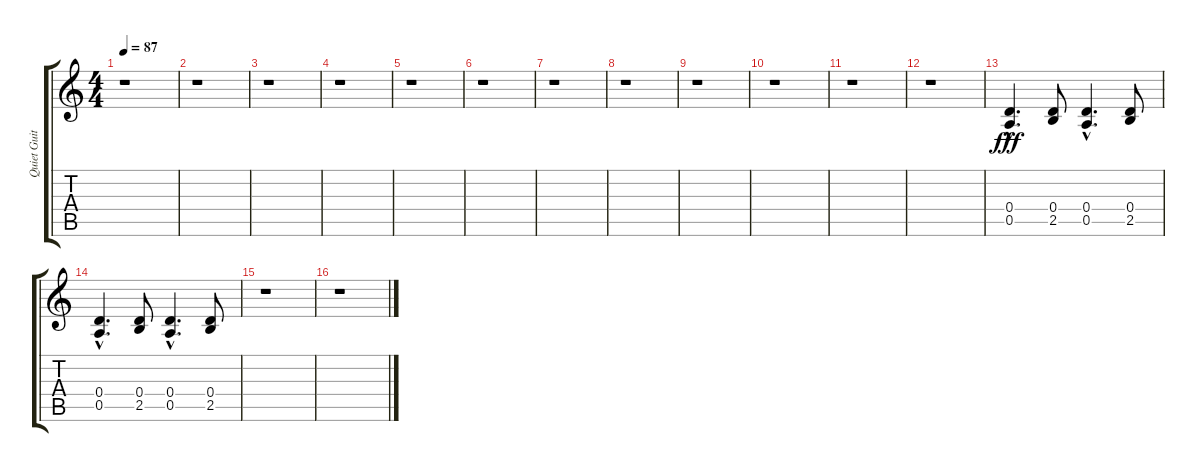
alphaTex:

\track ("Quiet Guitar" "Quiet Guit") {instrument distortionguitar}
\staff {score tabs}
\tuning (E4 B3 G3 D3 A2 D2) {hide}
\ts (4 4)
\tempo 87
\clef g2
\ks c
r.1{dy fff} |
r.1 |
r.1 |
r.1 |
r.1 |
r.1 |
r.1 |
r.1 |
r.1 |
r.1 |
r.1 |
r.1 |
(0.4{hac} 0.5{hac}).4{d} (0.4 2.5).8 (0.4{hac} 0.5{hac}).4{d} (0.4 2.5).8 |
(0.4{hac} 0.5{hac}).4{d} (0.4 2.5).8 (0.4{hac} 0.5{hac}).4{d} (0.4 2.5).8 |
r.1 |
r.1
